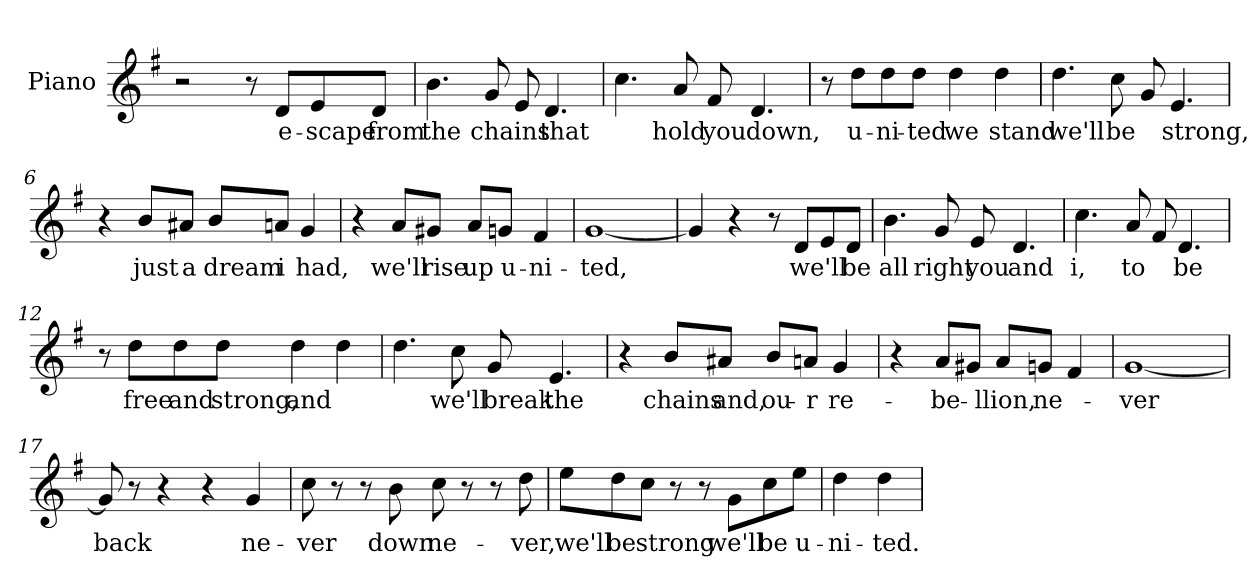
**kern	**text
*part1	*part1
*staff1	*staff1
*I"Piano	*
*I'Pno	*
*clefG2	*
*k[f#]	*
*G:	*
=1	=1
2r	.
8r	.
!	!LO:LY:b
8d/L	e-
!	!LO:LY:b
8e/	-scape
!	!LO:LY:b
8d/J	from
=2	=2
!	!LO:LY:b
4.b\	the
!	!LO:LY:b
8g/	chains
8e/	.
!	!LO:LY:b
4.d/	that
=3	=3
4.cc\	.
!	!LO:LY:b
8a/	hold
!	!LO:LY:b
8f#/	you
!	!LO:LY:b
4.d/	down,
=4	=4
8r	.
!	!LO:LY:b
8dd\L	u-
!	!LO:LY:b
8dd\	ni-
!	!LO:LY:b
8dd\J	-ted
!	!LO:LY:b
4dd\	we
!	!LO:LY:b
4dd\	stand
!!LO:LB:g=z
=5	=5
!	!LO:LY:b
4.dd\	we'll
!	!LO:LY:b
8cc\	be
8g/	.
!	!LO:LY:b
4.e/	strong,
=6	=6
4r	.
!	!LO:LY:b
8b/L	just
!	!LO:LY:b
8a#X/J	a
!	!LO:LY:b
8b/L	dream
!	!LO:LY:b
8an/J	i
!	!LO:LY:b
4g/	had,
=7	=7
4r	.
!	!LO:LY:b
8a/L	we'll
!	!LO:LY:b
8g#X/J	rise
!	!LO:LY:b
8a/L	up
!	!LO:LY:b
8gn/J	u-
!	!LO:LY:b
4f#/	ni-
=8	=8
!	!LO:LY:b
[1g	-ted,
=9	=9
4g/]	.
4r	.
8r	.
!	!LO:LY:b
8d/L	we'll
8e/	.
!	!LO:LY:b
8d/J	be
!!LO:LB:g=z
=10	=10
!	!LO:LY:b
4.b\	all
!	!LO:LY:b
8g/	right
!	!LO:LY:b
8e/	you
!	!LO:LY:b
4.d/	and
=11	=11
!	!LO:LY:b
4.cc\	i,
!	!LO:LY:b
8a/	to
8f#/	.
!	!LO:LY:b
4.d/	be
=12	=12
8r	.
!	!LO:LY:b
8dd\L	free
!	!LO:LY:b
8dd\	and
!	!LO:LY:b
8dd\J	strong,
!	!LO:LY:b
4dd\	and
4dd\	.
=13	=13
4.dd\	.
!	!LO:LY:b
8cc\	we'll
!	!LO:LY:b
8g/	break
!	!LO:LY:b
4.e/	the
!!LO:LB:g=z
=14	=14
4r	.
!	!LO:LY:b
8b/L	chains
!	!LO:LY:b
8a#X/J	and,
!	!LO:LY:b
8b/L	ou-
!	!LO:LY:b
8an/J	-r
!	!LO:LY:b
4g/	re-
=15	=15
4r	.
!	!LO:LY:b
8a/L	-be-
8g#X/J	.
!	!LO:LY:b
8a/L	-llion,
!	!LO:LY:b
8gn/J	ne-
4f#/	.
=16	=16
!	!LO:LY:b
[1g	-ver
=17	=17
!	!LO:LY:b
8g/]	back
8r	.
4r	.
4r	.
!	!LO:LY:b
4g/	ne-
=18	=18
!	!LO:LY:b
8cc\	-ver
8r	.
8r	.
!	!LO:LY:b
8b\	down
!	!LO:LY:b
8cc\	ne-
8r	.
8r	.
!	!LO:LY:b
8dd\	-ver,
!!LO:LB:g=z
=19	=19
!	!LO:LY:b
8ee\L	we'll
!	!LO:LY:b
8dd\	be
!	!LO:LY:b
8cc\J	strong
8r	.
8r	.
!	!LO:LY:b
8g\L	we'll
!	!LO:LY:b
8cc\	be
!	!LO:LY:b
8ee\J	u-
=20	=20
!	!LO:LY:b
4dd\	ni-
!	!LO:LY:b
4dd\	-ted.
=	=
*-	*-
